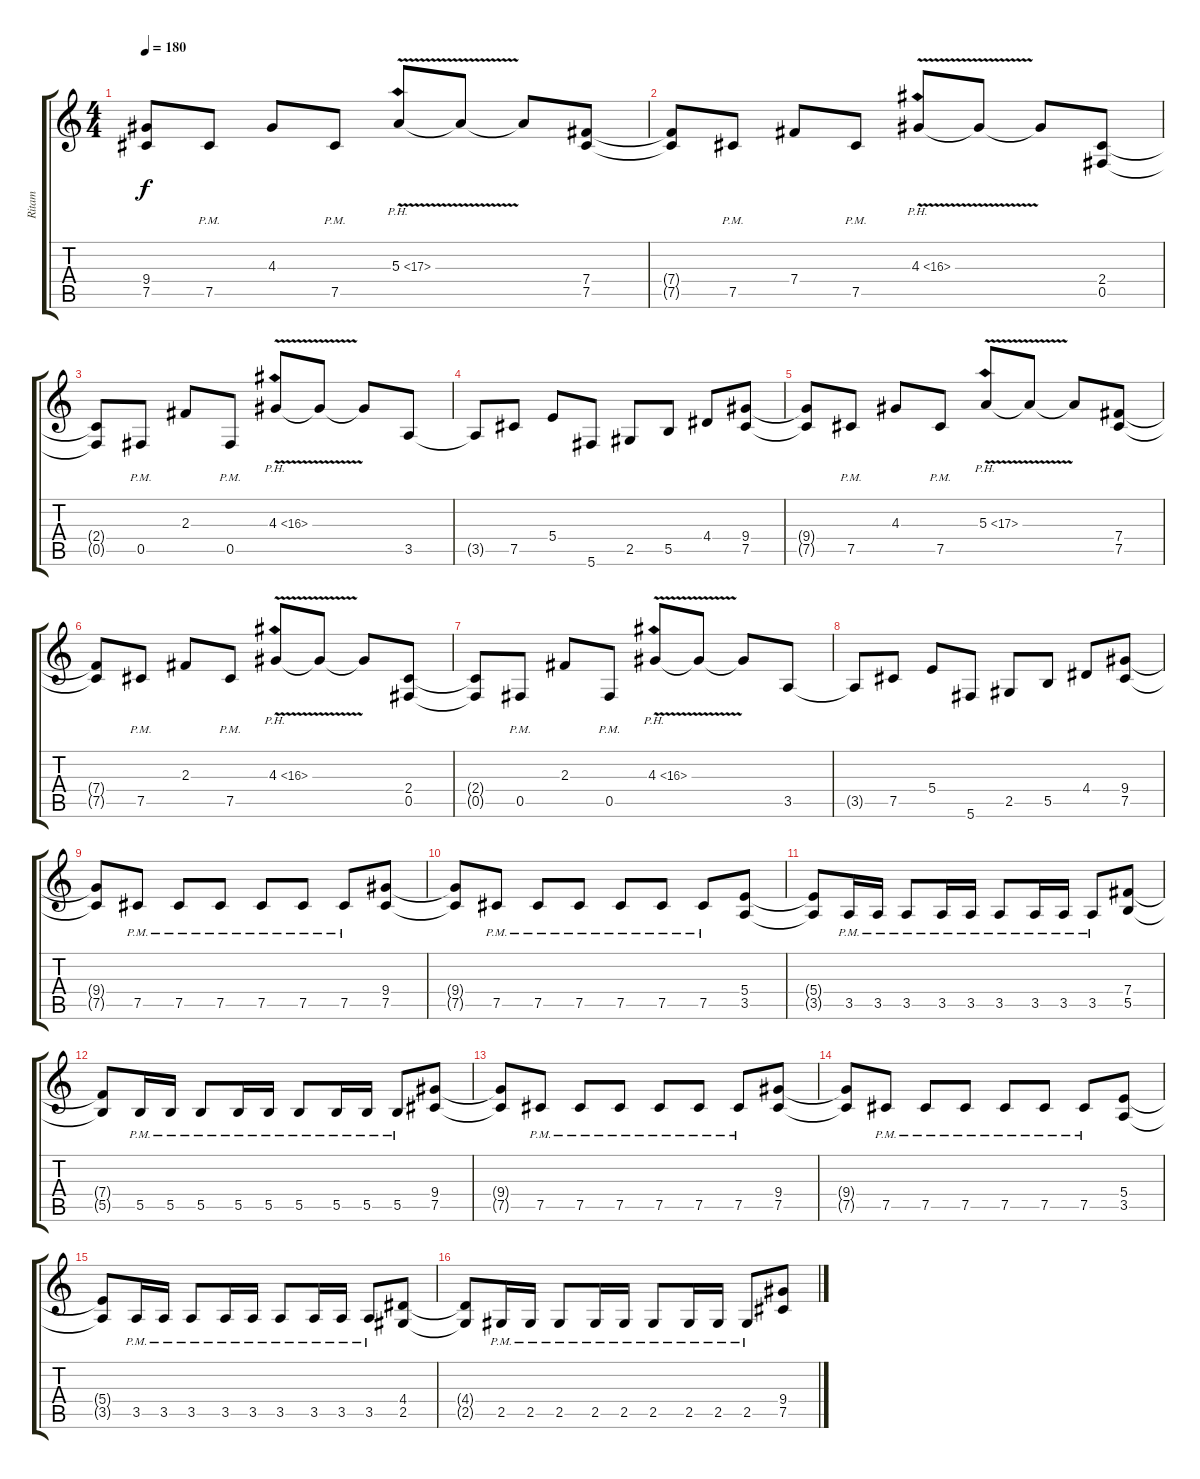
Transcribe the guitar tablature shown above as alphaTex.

\track ("Ritam" "Ritam") {instrument distortionguitar}
\staff {score tabs}
\tuning (Db4 Ab3 E3 B2 Gb2 Db2) {hide}
\ts (4 4)
\tempo 180
\clef g2
\ks c
(9.4{t} 7.5{t}).8{dy f} 7.5{pm}.8 4.3.8 7.5{pm}.8 5.3{ph 12 v}.8 5.3{t}.8 5.3{t}.8 (7.4 7.5).8 |
(7.4{t} 7.5{t}).8 7.5{pm}.8 7.4.8 7.5{pm}.8 4.3{ph 12 v}.8 4.3{t}.8 4.3{t}.8 (2.4 0.5).8 |
(2.4{t} 0.5{t}).8 0.5{pm}.8 2.3.8 0.5{pm}.8 4.3{ph 12 v}.8 4.3{t}.8 4.3{t}.8 3.5.8 |
3.5{t}.8 7.5.8 5.4.8 5.6.8 2.5.8 5.5.8 4.4.8 (9.4 7.5).8 |
(9.4{t} 7.5{t}).8 7.5{pm}.8 4.3.8 7.5{pm}.8 5.3{ph 12 v}.8 5.3{t}.8 5.3{t}.8 (7.4 7.5).8 |
(7.4{t} 7.5{t}).8 7.5{pm}.8 2.3.8 7.5{pm}.8 4.3{ph 12 v}.8 4.3{t}.8 4.3{t}.8 (2.4 0.5).8 |
(2.4{t} 0.5{t}).8 0.5{pm}.8 2.3.8 0.5{pm}.8 4.3{ph 12 v}.8 4.3{t}.8 4.3{t}.8 3.5.8 |
3.5{t}.8 7.5.8 5.4.8 5.6.8 2.5.8 5.5.8 4.4.8 (9.4 7.5).8 |
(9.4{t} 7.5{t}).8 7.5{pm}.8 7.5{pm}.8 7.5{pm}.8 7.5{pm}.8 7.5{pm}.8 7.5{pm}.8 (9.4 7.5).8 |
(9.4{t} 7.5{t}).8 7.5{pm}.8 7.5{pm}.8 7.5{pm}.8 7.5{pm}.8 7.5{pm}.8 7.5{pm}.8 (5.4 3.5).8 |
(5.4{t} 3.5{t}).8 3.5{pm}.16 3.5{pm}.16 3.5{pm}.8 3.5{pm}.16 3.5{pm}.16 3.5{pm}.8 3.5{pm}.16 3.5{pm}.16 3.5{pm}.8 (7.4 5.5).8 |
(7.4{t} 5.5{t}).8 5.5{pm}.16 5.5{pm}.16 5.5{pm}.8 5.5{pm}.16 5.5{pm}.16 5.5{pm}.8 5.5{pm}.16 5.5{pm}.16 5.5{pm}.8 (9.4 7.5).8 |
(9.4{t} 7.5{t}).8 7.5{pm}.8 7.5{pm}.8 7.5{pm}.8 7.5{pm}.8 7.5{pm}.8 7.5{pm}.8 (9.4 7.5).8 |
(9.4{t} 7.5{t}).8 7.5{pm}.8 7.5{pm}.8 7.5{pm}.8 7.5{pm}.8 7.5{pm}.8 7.5{pm}.8 (5.4 3.5).8 |
(5.4{t} 3.5{t}).8 3.5{pm}.16 3.5{pm}.16 3.5{pm}.8 3.5{pm}.16 3.5{pm}.16 3.5{pm}.8 3.5{pm}.16 3.5{pm}.16 3.5{pm}.8 (4.4 2.5).8 |
(4.4{t} 2.5{t}).8 2.5{pm}.16 2.5{pm}.16 2.5{pm}.8 2.5{pm}.16 2.5{pm}.16 2.5{pm}.8 2.5{pm}.16 2.5{pm}.16 2.5{pm}.8 (9.4 7.5).8
